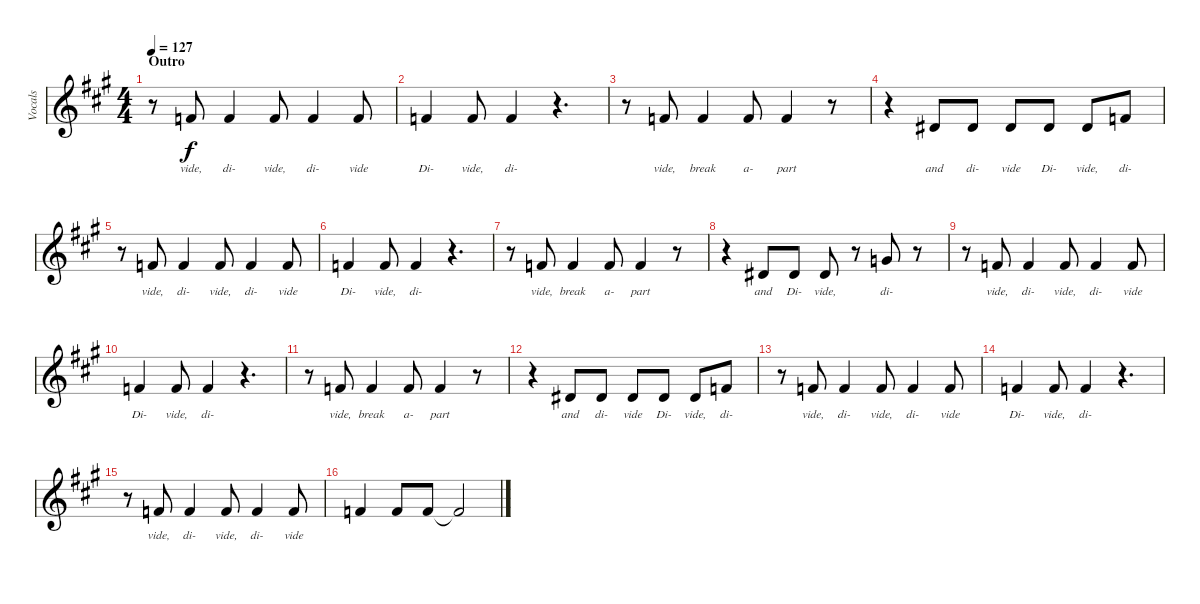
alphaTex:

\track ("Vocals" "Vocals") {instrument lead6voice}
\staff {score}
\tuning (Eb4 Bb3 Gb3 Db3 Ab2 Eb2) {hide}
\ts (4 4)
\section ("" "Outro")
\tempo 127
\clef g2
\ks a
r.8{dy f} 7.2.8{lyrics (0 "vide,") lyrics (1 "") lyrics (2 "") lyrics (3 "") lyrics (4 "")} 7.2.4{lyrics (0 "di-") lyrics (1 "") lyrics (2 "") lyrics (3 "") lyrics (4 "")} 7.2.8{lyrics (0 "vide,") lyrics (1 "") lyrics (2 "") lyrics (3 "") lyrics (4 "")} 7.2.4{lyrics (0 "di-") lyrics (1 "") lyrics (2 "") lyrics (3 "") lyrics (4 "")} 7.2.8{lyrics (0 "vide") lyrics (1 "") lyrics (2 "") lyrics (3 "") lyrics (4 "")} |
7.2.4{lyrics (0 "Di-") lyrics (1 "") lyrics (2 "") lyrics (3 "") lyrics (4 "")} 7.2.8{lyrics (0 "vide,") lyrics (1 "") lyrics (2 "") lyrics (3 "") lyrics (4 "")} 7.2.4{lyrics (0 "di-") lyrics (1 "") lyrics (2 "") lyrics (3 "") lyrics (4 "")} r.4{d} |
r.8 7.2.8{lyrics (0 "vide,") lyrics (1 "") lyrics (2 "") lyrics (3 "") lyrics (4 "")} 7.2.4{lyrics (0 "break") lyrics (1 "") lyrics (2 "") lyrics (3 "") lyrics (4 "")} 7.2.8{lyrics (0 "a-") lyrics (1 "") lyrics (2 "") lyrics (3 "") lyrics (4 "")} 7.2.4{lyrics (0 "part") lyrics (1 "") lyrics (2 "") lyrics (3 "") lyrics (4 "")} r.8 |
r.4 9.3.8{lyrics (0 "and") lyrics (1 "") lyrics (2 "") lyrics (3 "") lyrics (4 "")} 9.3.8{lyrics (0 "di-") lyrics (1 "") lyrics (2 "") lyrics (3 "") lyrics (4 "")} 9.3.8{lyrics (0 "vide") lyrics (1 "") lyrics (2 "") lyrics (3 "") lyrics (4 "")} 9.3.8{lyrics (0 "Di-") lyrics (1 "") lyrics (2 "") lyrics (3 "") lyrics (4 "")} 9.3.8{lyrics (0 "vide,") lyrics (1 "") lyrics (2 "") lyrics (3 "") lyrics (4 "")} 7.2.8{lyrics (0 "di-") lyrics (1 "") lyrics (2 "") lyrics (3 "") lyrics (4 "")} |
r.8 7.2.8{lyrics (0 "vide,") lyrics (1 "") lyrics (2 "") lyrics (3 "") lyrics (4 "")} 7.2.4{lyrics (0 "di-") lyrics (1 "") lyrics (2 "") lyrics (3 "") lyrics (4 "")} 7.2.8{lyrics (0 "vide,") lyrics (1 "") lyrics (2 "") lyrics (3 "") lyrics (4 "")} 7.2.4{lyrics (0 "di-") lyrics (1 "") lyrics (2 "") lyrics (3 "") lyrics (4 "")} 7.2.8{lyrics (0 "vide") lyrics (1 "") lyrics (2 "") lyrics (3 "") lyrics (4 "")} |
7.2.4{lyrics (0 "Di-") lyrics (1 "") lyrics (2 "") lyrics (3 "") lyrics (4 "")} 7.2.8{lyrics (0 "vide,") lyrics (1 "") lyrics (2 "") lyrics (3 "") lyrics (4 "")} 7.2.4{lyrics (0 "di-") lyrics (1 "") lyrics (2 "") lyrics (3 "") lyrics (4 "")} r.4{d} |
r.8 7.2.8{lyrics (0 "vide,") lyrics (1 "") lyrics (2 "") lyrics (3 "") lyrics (4 "")} 7.2.4{lyrics (0 "break") lyrics (1 "") lyrics (2 "") lyrics (3 "") lyrics (4 "")} 7.2.8{lyrics (0 "a-") lyrics (1 "") lyrics (2 "") lyrics (3 "") lyrics (4 "")} 7.2.4{lyrics (0 "part") lyrics (1 "") lyrics (2 "") lyrics (3 "") lyrics (4 "")} r.8 |
r.4 9.3.8{lyrics (0 "and") lyrics (1 "") lyrics (2 "") lyrics (3 "") lyrics (4 "")} 9.3.8{lyrics (0 "Di-") lyrics (1 "") lyrics (2 "") lyrics (3 "") lyrics (4 "")} 9.3.8{lyrics (0 "vide,") lyrics (1 "") lyrics (2 "") lyrics (3 "") lyrics (4 "")} r.8 9.2.8{lyrics (0 "di-") lyrics (1 "") lyrics (2 "") lyrics (3 "") lyrics (4 "")} r.8 |
r.8 7.2.8{lyrics (0 "vide,") lyrics (1 "") lyrics (2 "") lyrics (3 "") lyrics (4 "")} 7.2.4{lyrics (0 "di-") lyrics (1 "") lyrics (2 "") lyrics (3 "") lyrics (4 "")} 7.2.8{lyrics (0 "vide,") lyrics (1 "") lyrics (2 "") lyrics (3 "") lyrics (4 "")} 7.2.4{lyrics (0 "di-") lyrics (1 "") lyrics (2 "") lyrics (3 "") lyrics (4 "")} 7.2.8{lyrics (0 "vide") lyrics (1 "") lyrics (2 "") lyrics (3 "") lyrics (4 "")} |
7.2.4{lyrics (0 "Di-") lyrics (1 "") lyrics (2 "") lyrics (3 "") lyrics (4 "")} 7.2.8{lyrics (0 "vide,") lyrics (1 "") lyrics (2 "") lyrics (3 "") lyrics (4 "")} 7.2.4{lyrics (0 "di-") lyrics (1 "") lyrics (2 "") lyrics (3 "") lyrics (4 "")} r.4{d} |
r.8 7.2.8{lyrics (0 "vide,") lyrics (1 "") lyrics (2 "") lyrics (3 "") lyrics (4 "")} 7.2.4{lyrics (0 "break") lyrics (1 "") lyrics (2 "") lyrics (3 "") lyrics (4 "")} 7.2.8{lyrics (0 "a-") lyrics (1 "") lyrics (2 "") lyrics (3 "") lyrics (4 "")} 7.2.4{lyrics (0 "part") lyrics (1 "") lyrics (2 "") lyrics (3 "") lyrics (4 "")} r.8 |
r.4 9.3.8{lyrics (0 "and") lyrics (1 "") lyrics (2 "") lyrics (3 "") lyrics (4 "")} 9.3.8{lyrics (0 "di-") lyrics (1 "") lyrics (2 "") lyrics (3 "") lyrics (4 "")} 9.3.8{lyrics (0 "vide") lyrics (1 "") lyrics (2 "") lyrics (3 "") lyrics (4 "")} 9.3.8{lyrics (0 "Di-") lyrics (1 "") lyrics (2 "") lyrics (3 "") lyrics (4 "")} 9.3.8{lyrics (0 "vide,") lyrics (1 "") lyrics (2 "") lyrics (3 "") lyrics (4 "")} 7.2.8{lyrics (0 "di-") lyrics (1 "") lyrics (2 "") lyrics (3 "") lyrics (4 "")} |
r.8 7.2.8{lyrics (0 "vide,") lyrics (1 "") lyrics (2 "") lyrics (3 "") lyrics (4 "")} 7.2.4{lyrics (0 "di-") lyrics (1 "") lyrics (2 "") lyrics (3 "") lyrics (4 "")} 7.2.8{lyrics (0 "vide,") lyrics (1 "") lyrics (2 "") lyrics (3 "") lyrics (4 "")} 7.2.4{lyrics (0 "di-") lyrics (1 "") lyrics (2 "") lyrics (3 "") lyrics (4 "")} 7.2.8{lyrics (0 "vide") lyrics (1 "") lyrics (2 "") lyrics (3 "") lyrics (4 "")} |
7.2.4{lyrics (0 "Di-") lyrics (1 "") lyrics (2 "") lyrics (3 "") lyrics (4 "")} 7.2.8{lyrics (0 "vide,") lyrics (1 "") lyrics (2 "") lyrics (3 "") lyrics (4 "")} 7.2.4{lyrics (0 "di-") lyrics (1 "") lyrics (2 "") lyrics (3 "") lyrics (4 "")} r.4{d} |
r.8 7.2.8{lyrics (0 "vide,") lyrics (1 "") lyrics (2 "") lyrics (3 "") lyrics (4 "")} 7.2.4{lyrics (0 "di-") lyrics (1 "") lyrics (2 "") lyrics (3 "") lyrics (4 "")} 7.2.8{lyrics (0 "vide,") lyrics (1 "") lyrics (2 "") lyrics (3 "") lyrics (4 "")} 7.2.4{lyrics (0 "di-") lyrics (1 "") lyrics (2 "") lyrics (3 "") lyrics (4 "")} 7.2.8{lyrics (0 "vide") lyrics (1 "") lyrics (2 "") lyrics (3 "") lyrics (4 "")} |
7.2.4 7.2.8 7.2.8 7.2{t}.2
